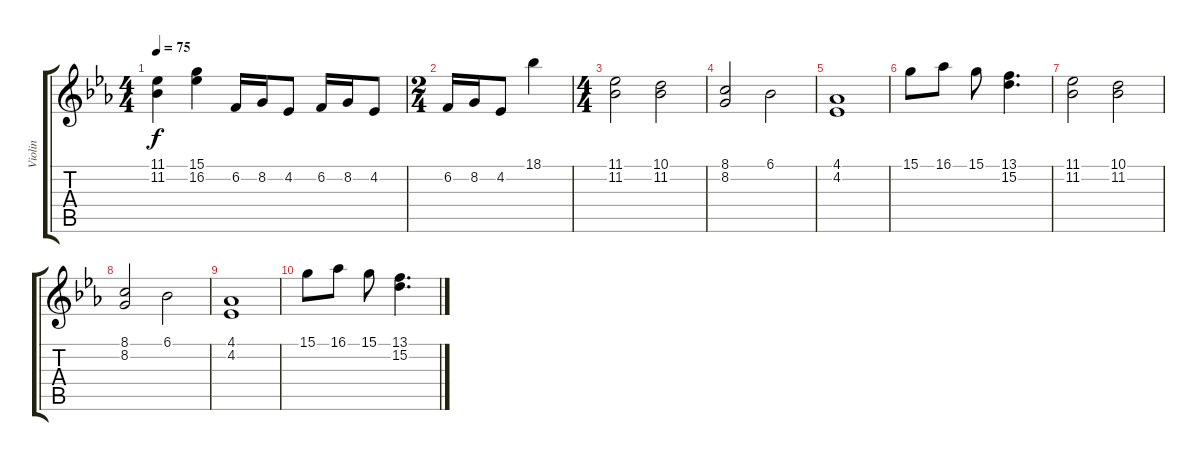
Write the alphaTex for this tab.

\track ("Violin" "Violin") {instrument stringensemble1}
\staff {score tabs}
\tuning (E4 B3 G3 D3 A2 E2) {hide}
\ts (4 4)
\tempo 75
\clef g2
\ks eb
(11.1 11.2).4{dy f} (15.1 16.2).4 6.2.16 8.2.16 4.2.8 6.2.16 8.2.16 4.2.8 |
\ts (2 4)
6.2.16 8.2.16 4.2.8 18.1.4 |
\ts (4 4)
(11.1 11.2).2 (10.1 11.2).2 |
(8.1 8.2).2 6.1.2 |
(4.1 4.2).1 |
15.1.8 16.1.8 15.1.8 (13.1 15.2).4{d} |
(11.1 11.2).2 (10.1 11.2).2 |
(8.1 8.2).2 6.1.2 |
(4.1 4.2).1 |
15.1.8 16.1.8 15.1.8 (13.1 15.2).4{d}
